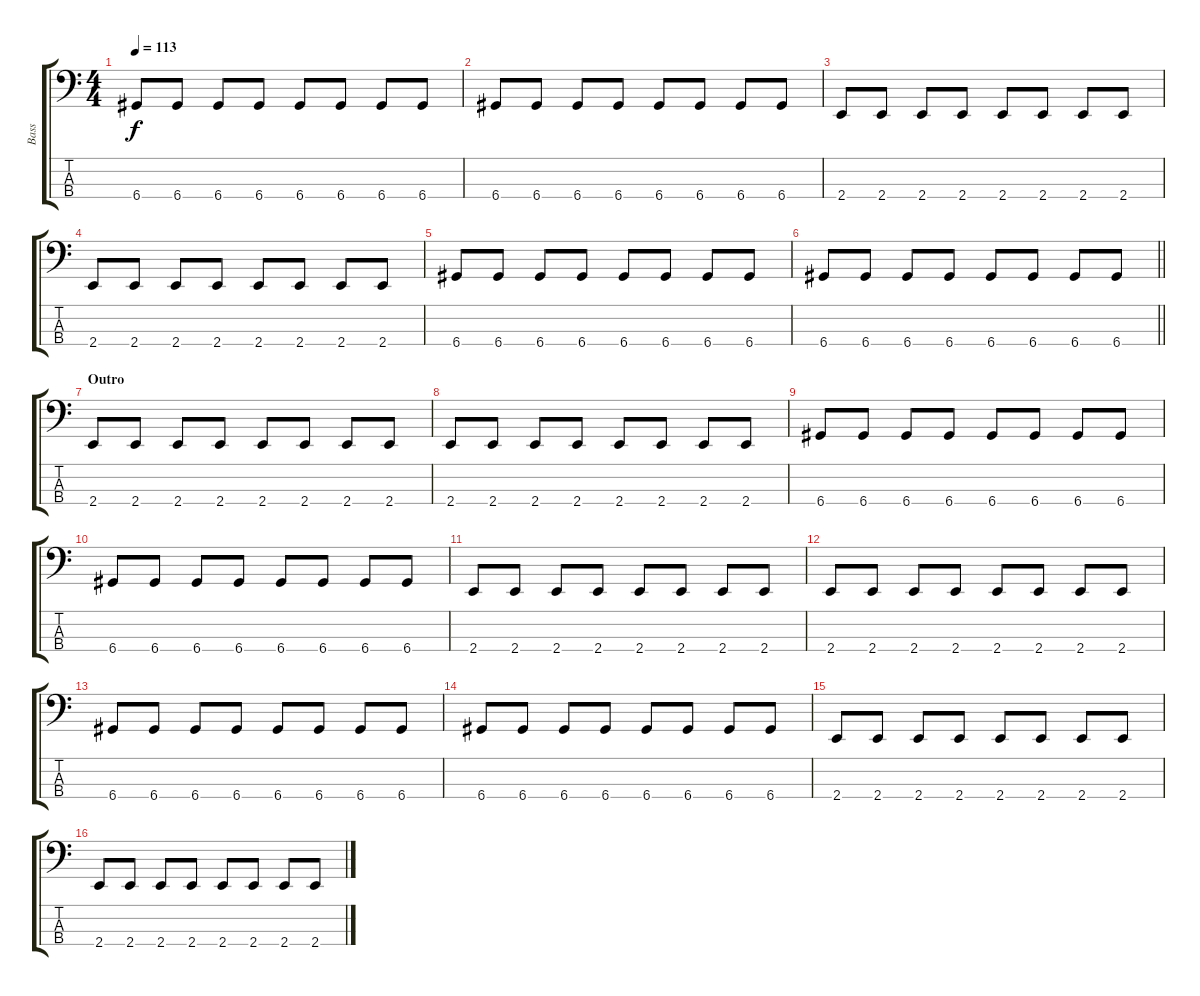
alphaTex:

\track ("Bass" "Bass") {instrument synthbass2}
\staff {score tabs}
\tuning (G2 D2 A1 D1) {hide}
\ts (4 4)
\tempo 113
\clef f4
\ks c
6.4.8{dy f} 6.4.8 6.4.8 6.4.8 6.4.8 6.4.8 6.4.8 6.4.8 |
6.4.8 6.4.8 6.4.8 6.4.8 6.4.8 6.4.8 6.4.8 6.4.8 |
2.4.8 2.4.8 2.4.8 2.4.8 2.4.8 2.4.8 2.4.8 2.4.8 |
2.4.8 2.4.8 2.4.8 2.4.8 2.4.8 2.4.8 2.4.8 2.4.8 |
6.4.8 6.4.8 6.4.8 6.4.8 6.4.8 6.4.8 6.4.8 6.4.8 |
\barLineRight lightlight
6.4.8 6.4.8 6.4.8 6.4.8 6.4.8 6.4.8 6.4.8 6.4.8 |
\section ("" "Outro")
2.4.8 2.4.8 2.4.8 2.4.8 2.4.8 2.4.8 2.4.8 2.4.8 |
2.4.8 2.4.8 2.4.8 2.4.8 2.4.8 2.4.8 2.4.8 2.4.8 |
6.4.8 6.4.8 6.4.8 6.4.8 6.4.8 6.4.8 6.4.8 6.4.8 |
6.4.8 6.4.8 6.4.8 6.4.8 6.4.8 6.4.8 6.4.8 6.4.8 |
2.4.8 2.4.8 2.4.8 2.4.8 2.4.8 2.4.8 2.4.8 2.4.8 |
2.4.8 2.4.8 2.4.8 2.4.8 2.4.8 2.4.8 2.4.8 2.4.8 |
6.4.8 6.4.8 6.4.8 6.4.8 6.4.8 6.4.8 6.4.8 6.4.8 |
6.4.8 6.4.8 6.4.8 6.4.8 6.4.8 6.4.8 6.4.8 6.4.8 |
2.4.8 2.4.8 2.4.8 2.4.8 2.4.8 2.4.8 2.4.8 2.4.8 |
2.4.8 2.4.8 2.4.8 2.4.8 2.4.8 2.4.8 2.4.8 2.4.8
